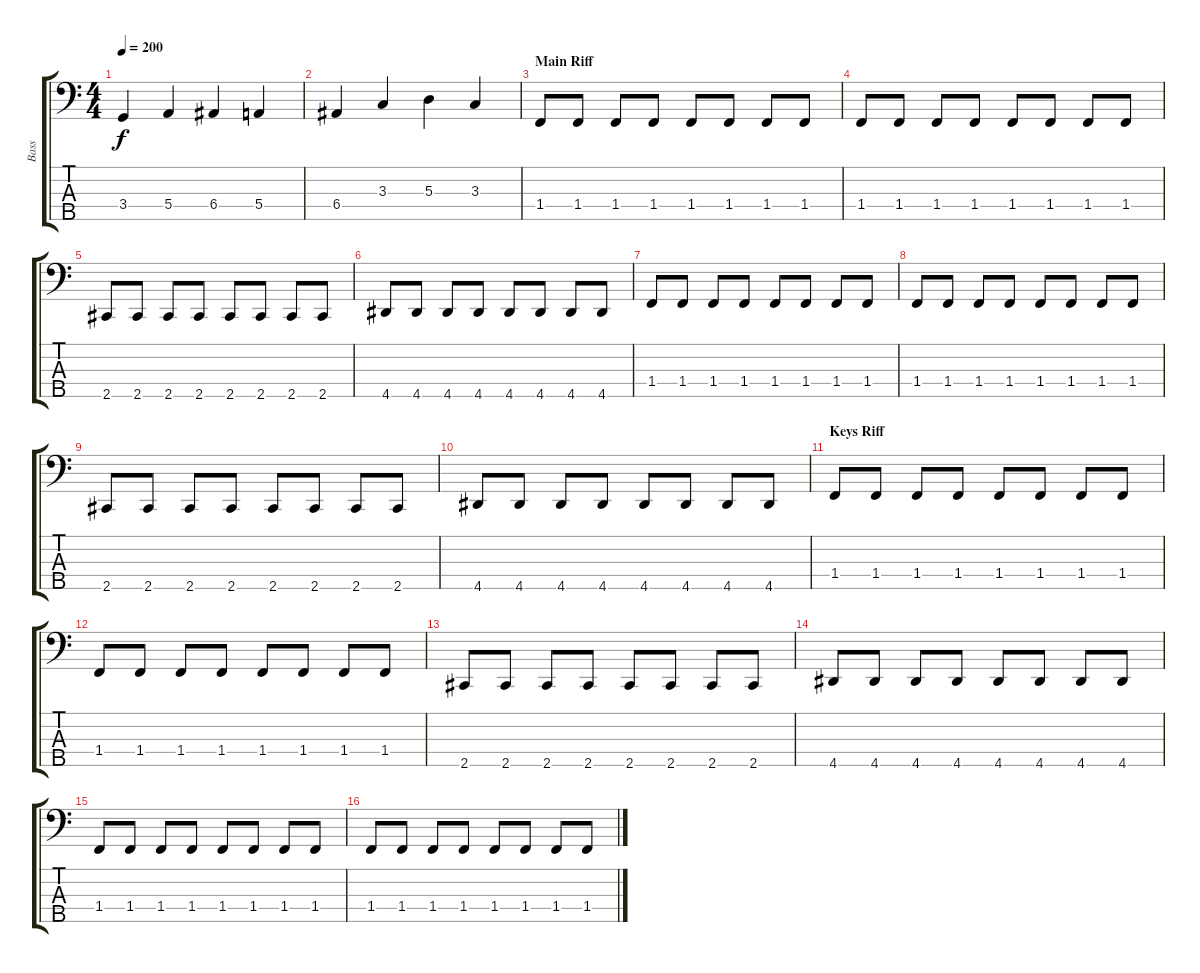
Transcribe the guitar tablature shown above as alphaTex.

\track ("Bass" "Bass") {instrument electricbasspick}
\staff {score tabs}
\tuning (G2 D2 A1 E1 B0) {hide}
\ts (4 4)
\tempo 200
\clef f4
\ks c
3.4.4{dy f} 5.4.4 6.4.4 5.4.4 |
6.4.4 3.3.4 5.3.4 3.3.4 |
\section ("" "Main Riff")
1.4.8 1.4.8 1.4.8 1.4.8 1.4.8 1.4.8 1.4.8 1.4.8 |
1.4.8 1.4.8 1.4.8 1.4.8 1.4.8 1.4.8 1.4.8 1.4.8 |
2.5.8 2.5.8 2.5.8 2.5.8 2.5.8 2.5.8 2.5.8 2.5.8 |
4.5.8 4.5.8 4.5.8 4.5.8 4.5.8 4.5.8 4.5.8 4.5.8 |
1.4.8 1.4.8 1.4.8 1.4.8 1.4.8 1.4.8 1.4.8 1.4.8 |
1.4.8 1.4.8 1.4.8 1.4.8 1.4.8 1.4.8 1.4.8 1.4.8 |
2.5.8 2.5.8 2.5.8 2.5.8 2.5.8 2.5.8 2.5.8 2.5.8 |
4.5.8 4.5.8 4.5.8 4.5.8 4.5.8 4.5.8 4.5.8 4.5.8 |
\section ("" "Keys Riff")
1.4.8 1.4.8 1.4.8 1.4.8 1.4.8 1.4.8 1.4.8 1.4.8 |
1.4.8 1.4.8 1.4.8 1.4.8 1.4.8 1.4.8 1.4.8 1.4.8 |
2.5.8 2.5.8 2.5.8 2.5.8 2.5.8 2.5.8 2.5.8 2.5.8 |
4.5.8 4.5.8 4.5.8 4.5.8 4.5.8 4.5.8 4.5.8 4.5.8 |
1.4.8 1.4.8 1.4.8 1.4.8 1.4.8 1.4.8 1.4.8 1.4.8 |
1.4.8 1.4.8 1.4.8 1.4.8 1.4.8 1.4.8 1.4.8 1.4.8
